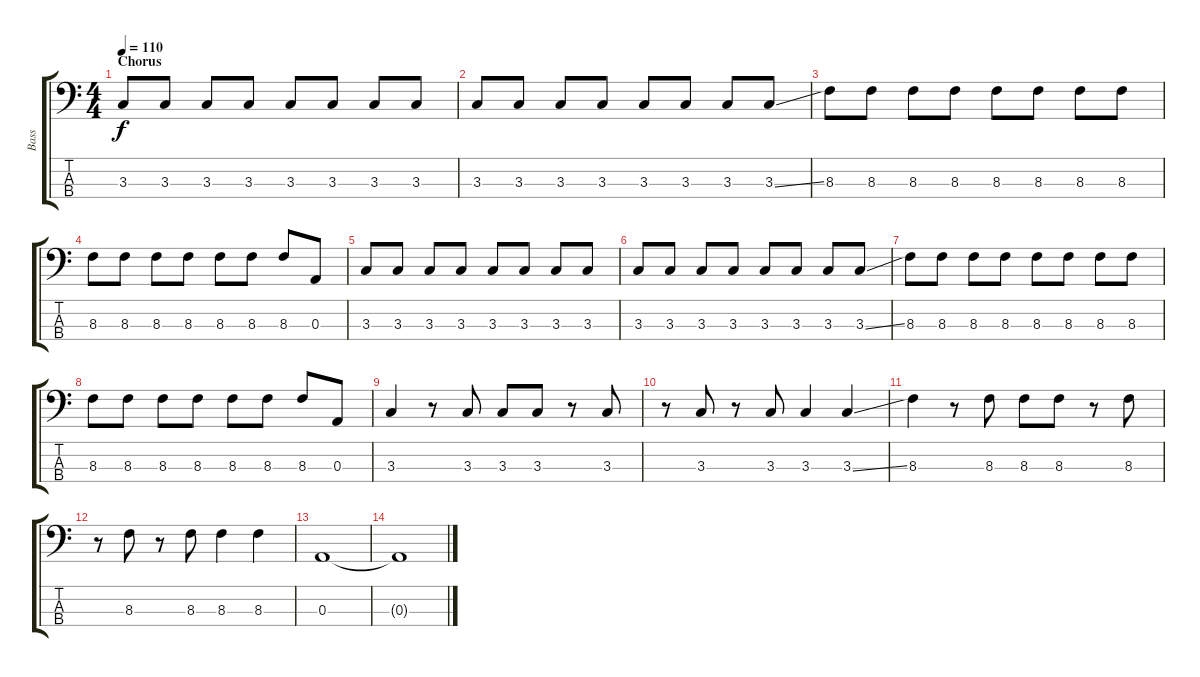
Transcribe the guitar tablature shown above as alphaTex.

\track ("Bass" "Bass") {instrument electricbassfinger}
\staff {score tabs}
\tuning (G2 D2 A1 E1) {hide}
\ts (4 4)
\section ("" "Chorus")
\tempo 110
\clef f4
\ks c
3.3.8{dy f} 3.3.8 3.3.8 3.3.8 3.3.8 3.3.8 3.3.8 3.3.8 |
3.3.8 3.3.8 3.3.8 3.3.8 3.3.8 3.3.8 3.3.8 3.3{ss}.8 |
8.3.8 8.3.8 8.3.8 8.3.8 8.3.8 8.3.8 8.3.8 8.3.8 |
8.3.8 8.3.8 8.3.8 8.3.8 8.3.8 8.3.8 8.3.8 0.3.8 |
3.3.8 3.3.8 3.3.8 3.3.8 3.3.8 3.3.8 3.3.8 3.3.8 |
3.3.8 3.3.8 3.3.8 3.3.8 3.3.8 3.3.8 3.3.8 3.3{ss}.8 |
8.3.8 8.3.8 8.3.8 8.3.8 8.3.8 8.3.8 8.3.8 8.3.8 |
8.3.8 8.3.8 8.3.8 8.3.8 8.3.8 8.3.8 8.3.8 0.3.8 |
3.3.4 r.8 3.3.8 3.3.8 3.3.8 r.8 3.3.8 |
r.8 3.3.8 r.8 3.3.8 3.3.4 3.3{ss}.4 |
8.3.4 r.8 8.3.8 8.3.8 8.3.8 r.8 8.3.8 |
r.8 8.3.8 r.8 8.3.8 8.3.4 8.3.4 |
0.3.1 |
0.3{t}.1
